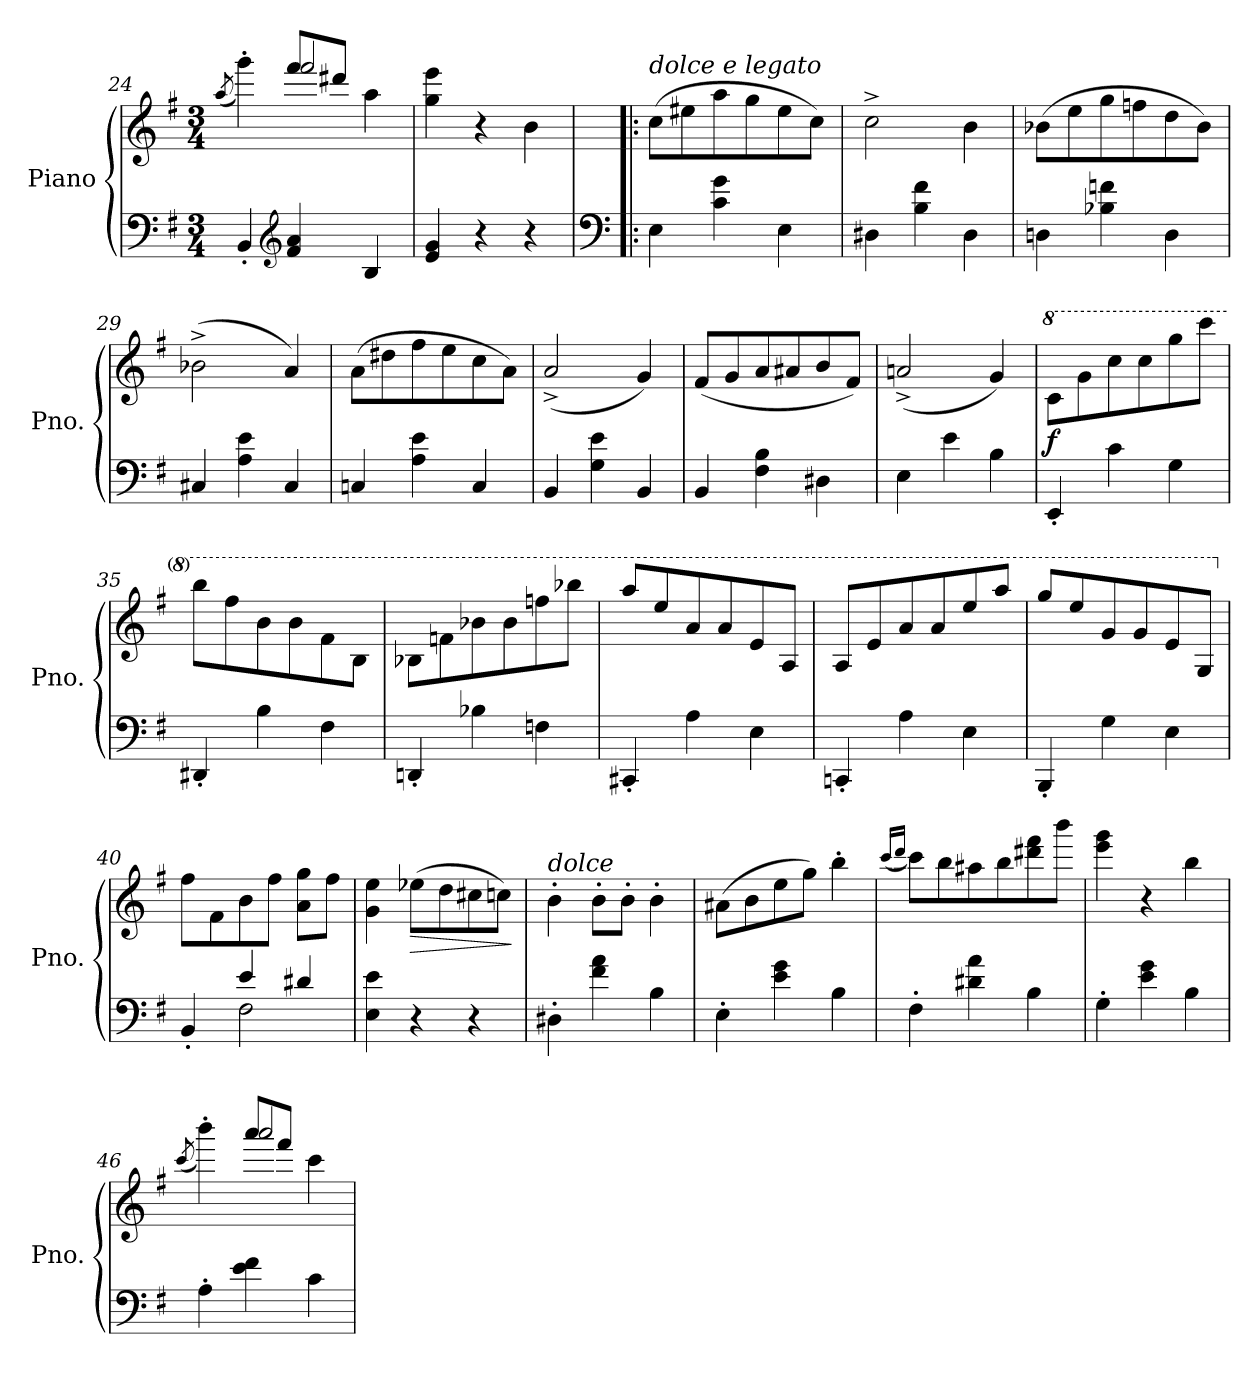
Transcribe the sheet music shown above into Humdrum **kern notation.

**kern	**kern	**dynam
*part1	*part1	*part1
*staff2	*staff1	*staff1/2
*I"Piano	*	*
*I'Pno.	*	*
*clefF4	*clefG2	*
*k[f#]	*k[f#]	*
*M3/4	*M3/4	*
=24	=24	=24
.	(<8qaa/	.
*	*^	*
4BB'/	4ggg'\)	4ryy	.
*clefG2	*	*	*
4f#/ 4a/	8fff#/L	2fff#/	.
.	8ddd#X/J	.	.
4B/	4aa\	.	.
*	*v	*v	*
!!LO:LB:g=z
=25	=25	=25
4e/ 4g/	4gg\ 4eee\	.
4r	4r	.
4r	4b\	.
=26!|:	=26!|:	=26!|:
*clefF4	*	*
!	!LO:TX:a:i:t=dolce e legato	!
4E\	(>8cc\L	.
.	8ee#X\	.
4c\ 4g\	8aa\	.
.	8gg\	.
4E\	8ee#\	.
.	8cc\J)	.
=27	=27	=27
4D#X\	2cc^\	.
4B\ 4f#\	.	.
4D#\	4b\	.
=28	=28	=28
4Dn\	(>8b-X\L	.
.	8ee\	.
4B-X\ 4fn\	8gg\	.
.	8ffn\	.
4D\	8dd\	.
.	8b-\J)	.
=29	=29	=29
4C#X/	(>2b-X^\	.
4A\ 4e\	.	.
4C#/	4a/)	.
=30	=30	=30
4Cn/	(>8a\L	.
.	8dd#X\	.
4A\ 4e\	8ff#\	.
.	8ee\	.
4C/	8cc\	.
.	8a\J)	.
=31	=31	=31
4BB/	(<2a^/	.
4G\ 4e\	.	.
4BB/	4g/)	.
!!LO:PB:g=z
=32	=32	=32
4BB/	(<8f#/L	.
.	8g/	.
4F#\ 4B\	8a/	.
.	8a#X/	.
4D#X\	8b/	.
.	8f#/J)	.
=33	=33	=33
4E\	(<2an^/	.
4e\	.	.
4B\	4g/)	.
=34	=34	=34
*	*8va	*
!	!	!LO:DY:b
4EE'/	8cc\L	f
.	8gg\	.
4c\	8ccc\	.
.	8ccc\	.
4G\	8ggg\	.
.	8cccc\J	.
=35	=35	=35
4DD#X'/	8bbb\L	.
.	8fff#\	.
4B\	8bb\	.
.	8bb\	.
4F#\	8ff#\	.
.	8b\J	.
=36	=36	=36
4DDn'/	8b-X\L	.
.	8ffn\	.
4B-X\	8bb-X\	.
.	8bb-\	.
4Fn\	8fffn\	.
.	8bbb-X\J	.
=37	=37	=37
4CC#X'/	8aaa/L	.
.	8eee/	.
4A\	8aa/	.
.	8aa/	.
4E\	8ee/	.
.	8a/J	.
!!LO:LB:g=z
=38	=38	=38
4CCn'/	8a/L	.
.	8ee/	.
4A\	8aa/	.
.	8aa/	.
4E\	8eee/	.
.	8aaa/J	.
=39	=39	=39
4BBB'/	8ggg/L	.
.	8eee/	.
4G\	8gg/	.
.	8gg/	.
4E\	8ee/	.
.	8g/J	.
=40	=40	=40
*^	*	*
*	*	*X8va	*
4BB'/	4ryy	8ff#\L	.
.	.	8f#\	.
4e/	2F#\	8b\	.
.	.	8ff#\J	.
4d#X/	.	8a\ 8gg\L	.
.	.	8ff#\J	.
*v	*v	*	*
=41	=41	=41
4E\ 4e\	4g\ 4ee\	.
!	!	!LO:HP:b
4r	(>8ee-X\L	>
.	8dd\	.
4r	8cc#X\	.
.	8ccn\J)	.
.	.	]
=42	=42	=42
!	!LO:TX:a:i:t=dolce	!
4D#X'\	4b'\	.
4f#\ 4a\	8b'\L	.
.	8b'\J	.
4B\	4b'\	.
=43	=43	=43
4E'\	(>8a#X\L	.
.	8b\	.
4e\ 4g\	8ee\	.
.	8gg\J)	.
4B\	4bb'\	.
!!LO:LB:g=z
=44	=44	=44
.	(<16qccc/LL	.
.	16qddd/JJ	.
4F#'\	8ccc\L)	.
.	8bb\	.
4d#X\ 4a\	8aa#X\	.
.	8bb\	.
4B\	8ddd#X\ 8fff#\	.
.	8bbb\J	.
=45	=45	=45
4G'\	4eee\ 4ggg\	.
4e\ 4g\	4r	.
4B\	4bb\	.
=46	=46	=46
.	(<8qccc/	.
*	*^	*
4A'\	4bbb'\)	4ryy	.
4e\ 4f#\	8aaa/L	2aaa/	.
.	8fff#/J	.	.
4c\	4ccc\	.	.
*	*v	*v	*
=	=	=
*-	*-	*-
